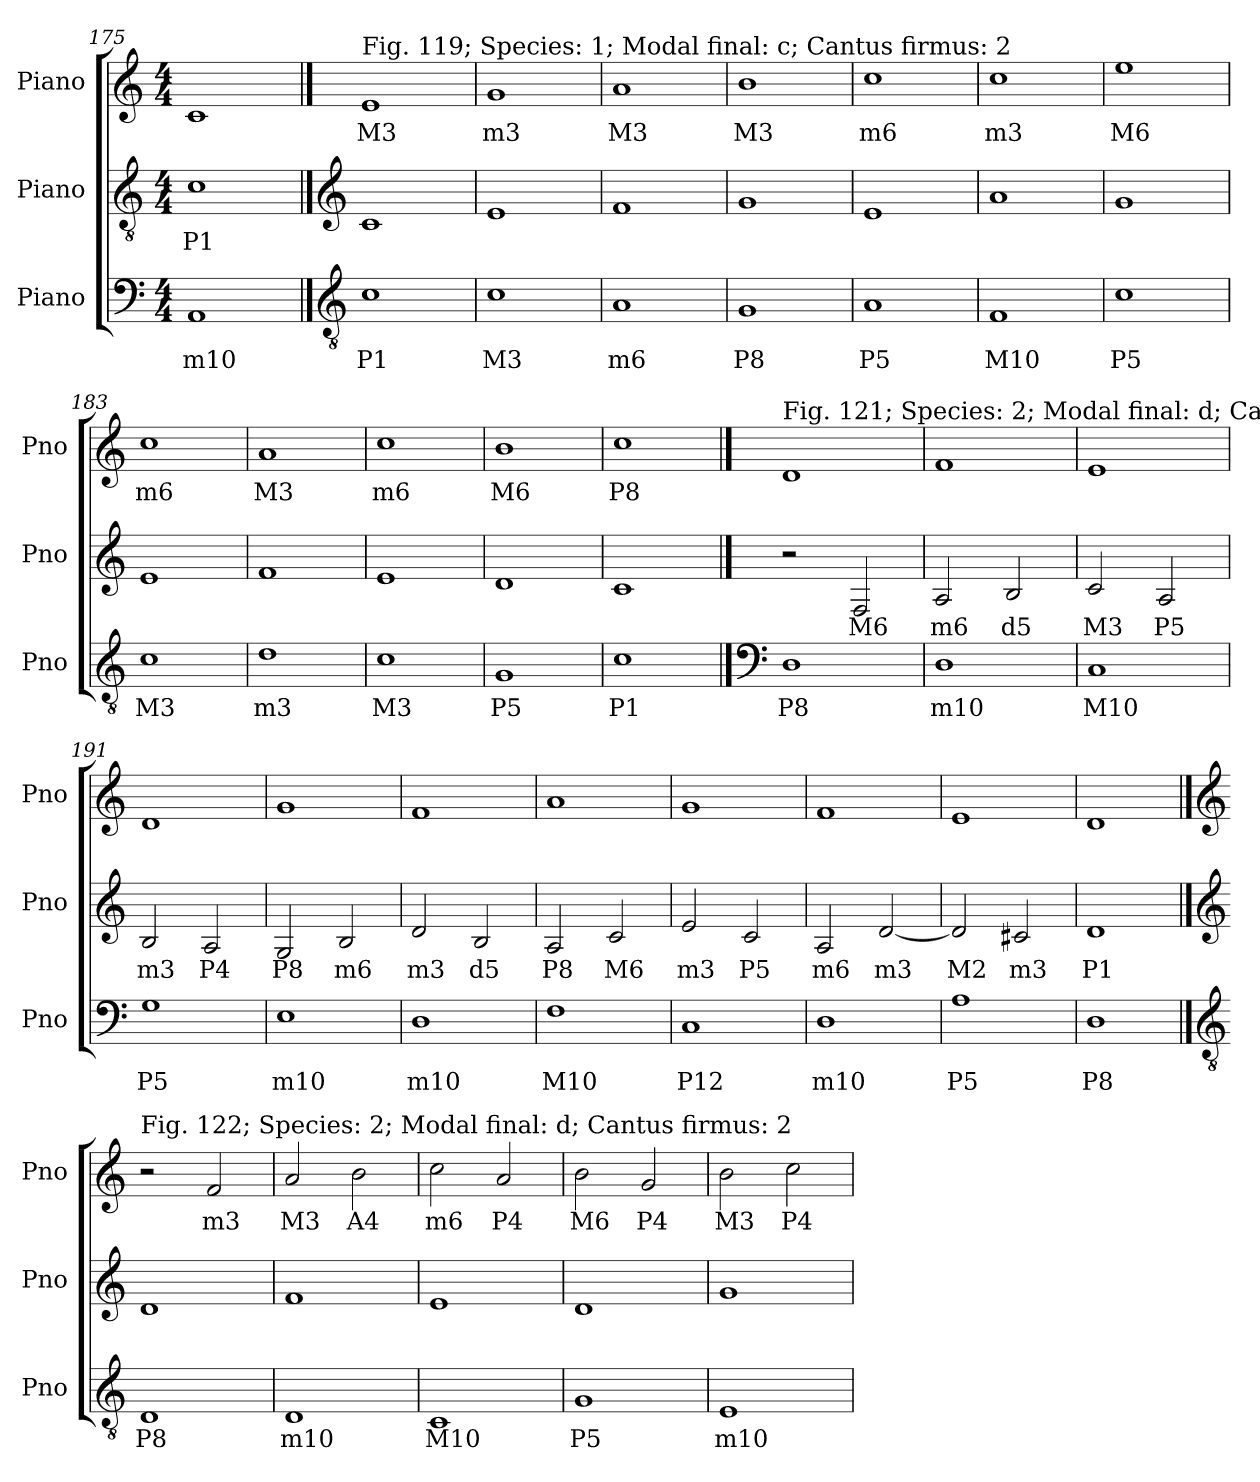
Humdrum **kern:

**kern	**text	**kern	**text	**kern	**text
*part3	*part3	*part2	*part2	*part1	*part1
*staff3	*staff3	*staff2	*staff2	*staff1	*staff1
*I"Piano	*	*I"Piano	*	*I"Piano	*
*I'Pno	*	*I'Pno	*	*I'Pno	*
*clefF4	*	*clefGv2	*	*clefG2	*
*k[]	*	*k[]	*	*k[]	*
*M4/4	*	*M4/4	*	*M4/4	*
=175	=175	=175	=175	=175	=175
!	!LO:LY:b	!	!LO:LY:b	!	!
1AA	m10	1c	P1	1c	.
!!LO:LB:g=z
==176	==176	==176	==176	==176	==176
*clefGv2	*	*clefG2	*	*	*
!	!	!	!	!LO:TX:a:t=Fig. 119; Species&colon; 1; Modal final&colon; c; Cantus firmus&colon; 2	!
!	!LO:LY:b	!	!	!	!LO:LY:b
1c	P1	1c	.	1e	M3
=177	=177	=177	=177	=177	=177
!	!LO:LY:b	!	!	!	!LO:LY:b
1c	M3	1e	.	1g	m3
=178	=178	=178	=178	=178	=178
!	!LO:LY:b	!	!	!	!LO:LY:b
1A	m6	1f	.	1a	M3
=179	=179	=179	=179	=179	=179
!	!LO:LY:b	!	!	!	!LO:LY:b
1G	P8	1g	.	1b	M3
=180	=180	=180	=180	=180	=180
!	!LO:LY:b	!	!	!	!LO:LY:b
1A	P5	1e	.	1cc	m6
=181	=181	=181	=181	=181	=181
!	!LO:LY:b	!	!	!	!LO:LY:b
1F	M10	1a	.	1cc	m3
=182	=182	=182	=182	=182	=182
!	!LO:LY:b	!	!	!	!LO:LY:b
1c	P5	1g	.	1ee	M6
=183	=183	=183	=183	=183	=183
!	!LO:LY:b	!	!	!	!LO:LY:b
1c	M3	1e	.	1cc	m6
=184	=184	=184	=184	=184	=184
!	!LO:LY:b	!	!	!	!LO:LY:b
1d	m3	1f	.	1a	M3
=185	=185	=185	=185	=185	=185
!	!LO:LY:b	!	!	!	!LO:LY:b
1c	M3	1e	.	1cc	m6
=186	=186	=186	=186	=186	=186
!	!LO:LY:b	!	!	!	!LO:LY:b
1G	P5	1d	.	1b	M6
=187	=187	=187	=187	=187	=187
!	!LO:LY:b	!	!	!	!LO:LY:b
1c	P1	1c	.	1cc	P8
!!LO:PB:g=z
==188	==188	==188	==188	==188	==188
*clefF4	*	*	*	*	*
!	!	!	!	!LO:TX:a:t=Fig. 121; Species&colon; 2; Modal final&colon; d; Cantus firmus&colon; 1	!
!	!LO:LY:b	!	!	!	!
1D	P8	2r	.	1d	.
!	!	!	!LO:LY:b	!	!
.	.	2F/	M6	.	.
=189	=189	=189	=189	=189	=189
!	!LO:LY:b	!	!LO:LY:b	!	!
1D	m10	2A/	m6	1f	.
!	!	!	!LO:LY:b	!	!
.	.	2B/	d5	.	.
=190	=190	=190	=190	=190	=190
!	!LO:LY:b	!	!LO:LY:b	!	!
1C	M10	2c/	M3	1e	.
!	!	!	!LO:LY:b	!	!
.	.	2A/	P5	.	.
=191	=191	=191	=191	=191	=191
!	!LO:LY:b	!	!LO:LY:b	!	!
1G	P5	2B/	m3	1d	.
!	!	!	!LO:LY:b	!	!
.	.	2A/	P4	.	.
=192	=192	=192	=192	=192	=192
!	!LO:LY:b	!	!LO:LY:b	!	!
1E	m10	2G/	P8	1g	.
!	!	!	!LO:LY:b	!	!
.	.	2B/	m6	.	.
=193	=193	=193	=193	=193	=193
!	!LO:LY:b	!	!LO:LY:b	!	!
1D	m10	2d/	m3	1f	.
!	!	!	!LO:LY:b	!	!
.	.	2B/	d5	.	.
=194	=194	=194	=194	=194	=194
!	!LO:LY:b	!	!LO:LY:b	!	!
1F	M10	2A/	P8	1a	.
!	!	!	!LO:LY:b	!	!
.	.	2c/	M6	.	.
=195	=195	=195	=195	=195	=195
!	!LO:LY:b	!	!LO:LY:b	!	!
1C	P12	2e/	m3	1g	.
!	!	!	!LO:LY:b	!	!
.	.	2c/	P5	.	.
=196	=196	=196	=196	=196	=196
!	!LO:LY:b	!	!LO:LY:b	!	!
1D	m10	2A/	m6	1f	.
!	!	!	!LO:LY:b	!	!
.	.	[2d/	m3	.	.
=197	=197	=197	=197	=197	=197
!	!LO:LY:b	!	!LO:LY:b	!	!
1A	P5	2d/]	M2	1e	.
!	!	!	!LO:LY:b	!	!
.	.	2c#X/	m3	.	.
=198	=198	=198	=198	=198	=198
!	!LO:LY:b	!	!LO:LY:b	!	!
1D	P8	1d	P1	1d	.
!!LO:LB:g=z
==199	==199	==199	==199	==199	==199
*clefGv2	*	*clefG2	*	*clefG2	*
!	!	!	!	!LO:TX:a:t=Fig. 122; Species&colon; 2; Modal final&colon; d; Cantus firmus&colon; 2	!
!	!LO:LY:b	!	!	!	!
1D	P8	1d	.	2r	.
!	!	!	!	!	!LO:LY:b
.	.	.	.	2f/	m3
=200	=200	=200	=200	=200	=200
!	!LO:LY:b	!	!	!	!LO:LY:b
1D	m10	1f	.	2a/	M3
!	!	!	!	!	!LO:LY:b
.	.	.	.	2b\	A4
=201	=201	=201	=201	=201	=201
!	!LO:LY:b	!	!	!	!LO:LY:b
1C	M10	1e	.	2cc\	m6
!	!	!	!	!	!LO:LY:b
.	.	.	.	2a/	P4
=202	=202	=202	=202	=202	=202
!	!LO:LY:b	!	!	!	!LO:LY:b
1G	P5	1d	.	2b\	M6
!	!	!	!	!	!LO:LY:b
.	.	.	.	2g/	P4
=203	=203	=203	=203	=203	=203
!	!LO:LY:b	!	!	!	!LO:LY:b
1E	m10	1g	.	2b\	M3
!	!	!	!	!	!LO:LY:b
.	.	.	.	2cc\	P4
=	=	=	=	=	=
*-	*-	*-	*-	*-	*-
